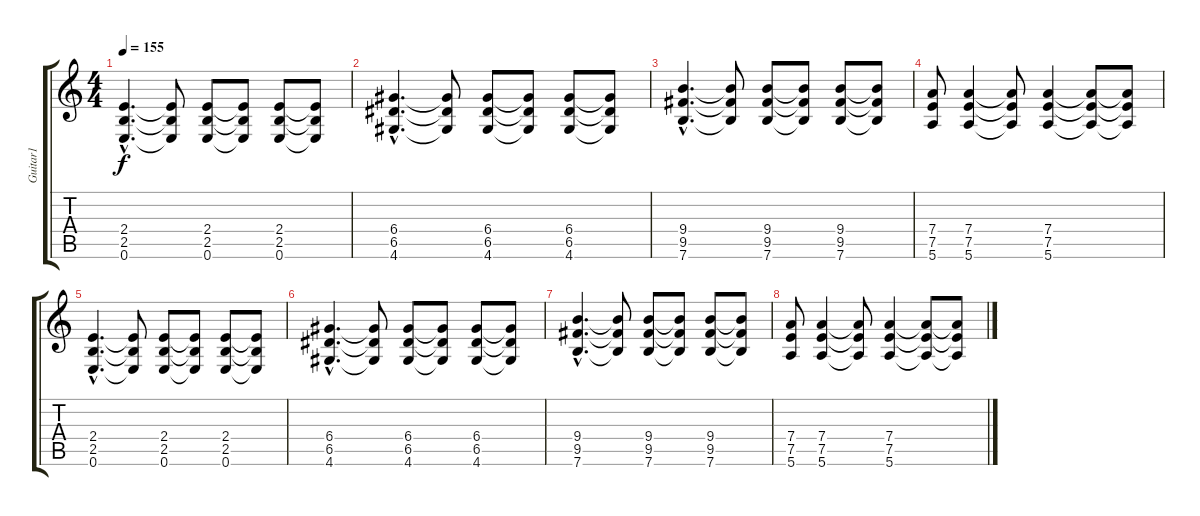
\track ("Guitar1" "Guitar1") {instrument acousticguitarsteel}
\staff {score tabs}
\tuning (E4 B3 G3 D3 A2 E2) {hide}
\ts (4 4)
\tempo 155
\clef g2
\ks c
(2.4{hac} 2.5{hac} 0.6{hac}).4{d dy f} (2.4{t} 2.5{t} 0.6{t}).8 (2.4 2.5 0.6).8 (2.4{t} 2.5{t} 0.6{t}).8 (2.4 2.5 0.6).8 (2.4{t} 2.5{t} 0.6{t}).8 |
(6.4{hac} 6.5{hac} 4.6{hac}).4{d} (6.4{t} 6.5{t} 4.6{t}).8 (6.4 6.5 4.6).8 (6.4{t} 6.5{t} 4.6{t}).8 (6.4 6.5 4.6).8 (6.4{t} 6.5{t} 4.6{t}).8 |
(9.4{hac} 9.5{hac} 7.6{hac}).4{d} (9.4{t} 9.5{t} 7.6{t}).8 (9.4 9.5 7.6).8 (9.4{t} 9.5{t} 7.6{t}).8 (9.4 9.5 7.6).8 (9.4{t} 9.5{t} 7.6{t}).8 |
(7.4 7.5 5.6).8 (7.4 7.5 5.6).4 (7.4{t} 7.5{t} 5.6{t}).8 (7.4 7.5 5.6).4 (7.4{t} 7.5{t} 5.6{t}).8 (7.4{t} 7.5{t} 5.6{t}).8 |
(2.4{hac} 2.5{hac} 0.6{hac}).4{d} (2.4{t} 2.5{t} 0.6{t}).8 (2.4 2.5 0.6).8 (2.4{t} 2.5{t} 0.6{t}).8 (2.4 2.5 0.6).8 (2.4{t} 2.5{t} 0.6{t}).8 |
(6.4{hac} 6.5{hac} 4.6{hac}).4{d} (6.4{t} 6.5{t} 4.6{t}).8 (6.4 6.5 4.6).8 (6.4{t} 6.5{t} 4.6{t}).8 (6.4 6.5 4.6).8 (6.4{t} 6.5{t} 4.6{t}).8 |
(9.4{hac} 9.5{hac} 7.6{hac}).4{d} (9.4{t} 9.5{t} 7.6{t}).8 (9.4 9.5 7.6).8 (9.4{t} 9.5{t} 7.6{t}).8 (9.4 9.5 7.6).8 (9.4{t} 9.5{t} 7.6{t}).8 |
(7.4 7.5 5.6).8 (7.4 7.5 5.6).4 (7.4{t} 7.5{t} 5.6{t}).8 (7.4 7.5 5.6).4 (7.4{t} 7.5{t} 5.6{t}).8 (7.4{t} 7.5{t} 5.6{t}).8
